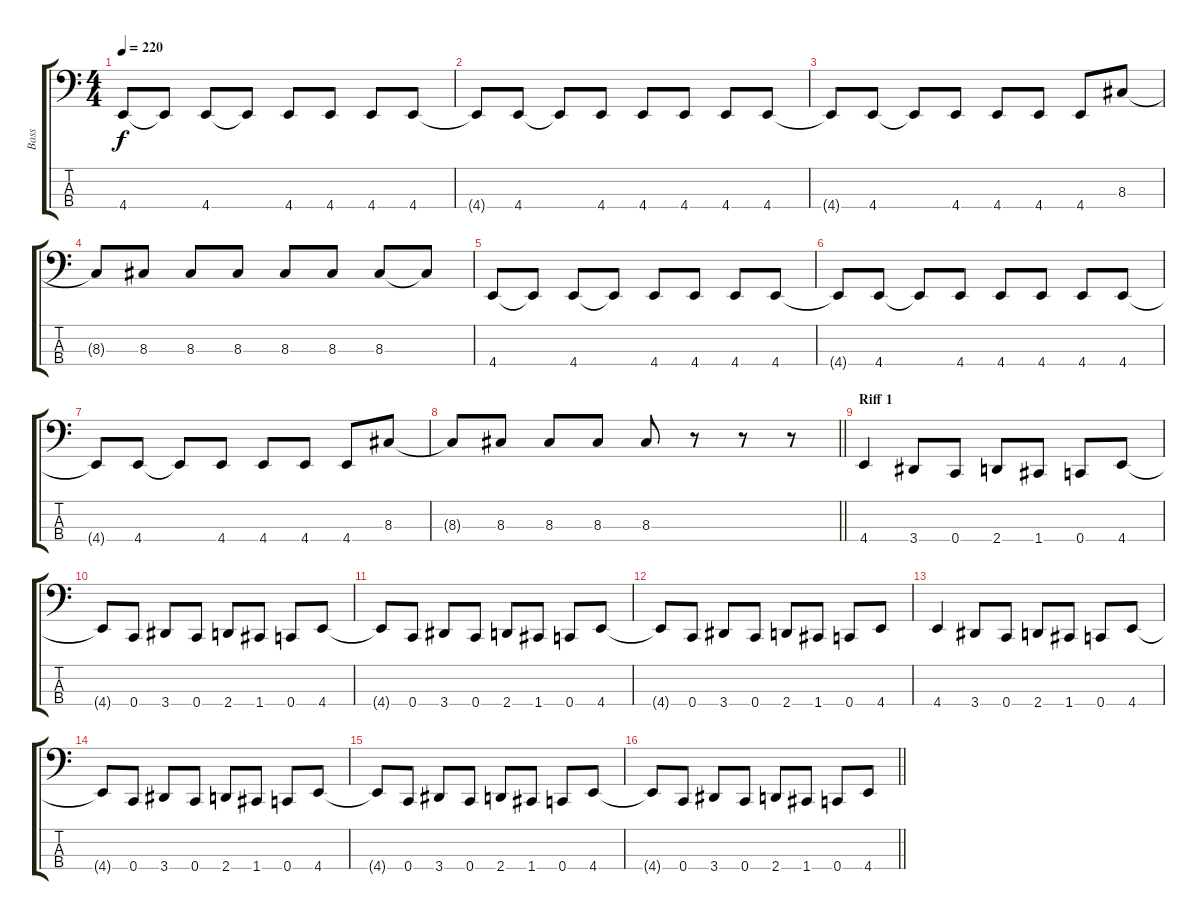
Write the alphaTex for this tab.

\track ("Bass" "Bass") {instrument electricbasspick}
\staff {score tabs}
\tuning (Eb2 Bb1 F1 C1) {hide}
\ts (4 4)
\tempo 220
\clef f4
\ks c
4.4.8{dy f} 4.4{t}.8 4.4.8 4.4{t}.8 4.4.8 4.4.8 4.4.8 4.4.8 |
4.4{t}.8 4.4.8 4.4{t}.8 4.4.8 4.4.8 4.4.8 4.4.8 4.4.8 |
4.4{t}.8 4.4.8 4.4{t}.8 4.4.8 4.4.8 4.4.8 4.4.8 8.3.8 |
8.3{t}.8 8.3.8 8.3.8 8.3.8 8.3.8 8.3.8 8.3.8 8.3{t}.8 |
4.4.8 4.4{t}.8 4.4.8 4.4{t}.8 4.4.8 4.4.8 4.4.8 4.4.8 |
4.4{t}.8 4.4.8 4.4{t}.8 4.4.8 4.4.8 4.4.8 4.4.8 4.4.8 |
4.4{t}.8 4.4.8 4.4{t}.8 4.4.8 4.4.8 4.4.8 4.4.8 8.3.8 |
\barLineRight lightlight
8.3{t}.8 8.3.8 8.3.8 8.3.8 8.3.8 r.8 r.8 r.8 |
\section ("" "Riff 1")
4.4.4 3.4.8 0.4.8 2.4.8 1.4.8 0.4.8 4.4.8 |
4.4{t}.8 0.4.8 3.4.8 0.4.8 2.4.8 1.4.8 0.4.8 4.4.8 |
4.4{t}.8 0.4.8 3.4.8 0.4.8 2.4.8 1.4.8 0.4.8 4.4.8 |
4.4{t}.8 0.4.8 3.4.8 0.4.8 2.4.8 1.4.8 0.4.8 4.4.8 |
4.4.4 3.4.8 0.4.8 2.4.8 1.4.8 0.4.8 4.4.8 |
4.4{t}.8 0.4.8 3.4.8 0.4.8 2.4.8 1.4.8 0.4.8 4.4.8 |
4.4{t}.8 0.4.8 3.4.8 0.4.8 2.4.8 1.4.8 0.4.8 4.4.8 |
\barLineRight lightlight
4.4{t}.8 0.4.8 3.4.8 0.4.8 2.4.8 1.4.8 0.4.8 4.4.8
